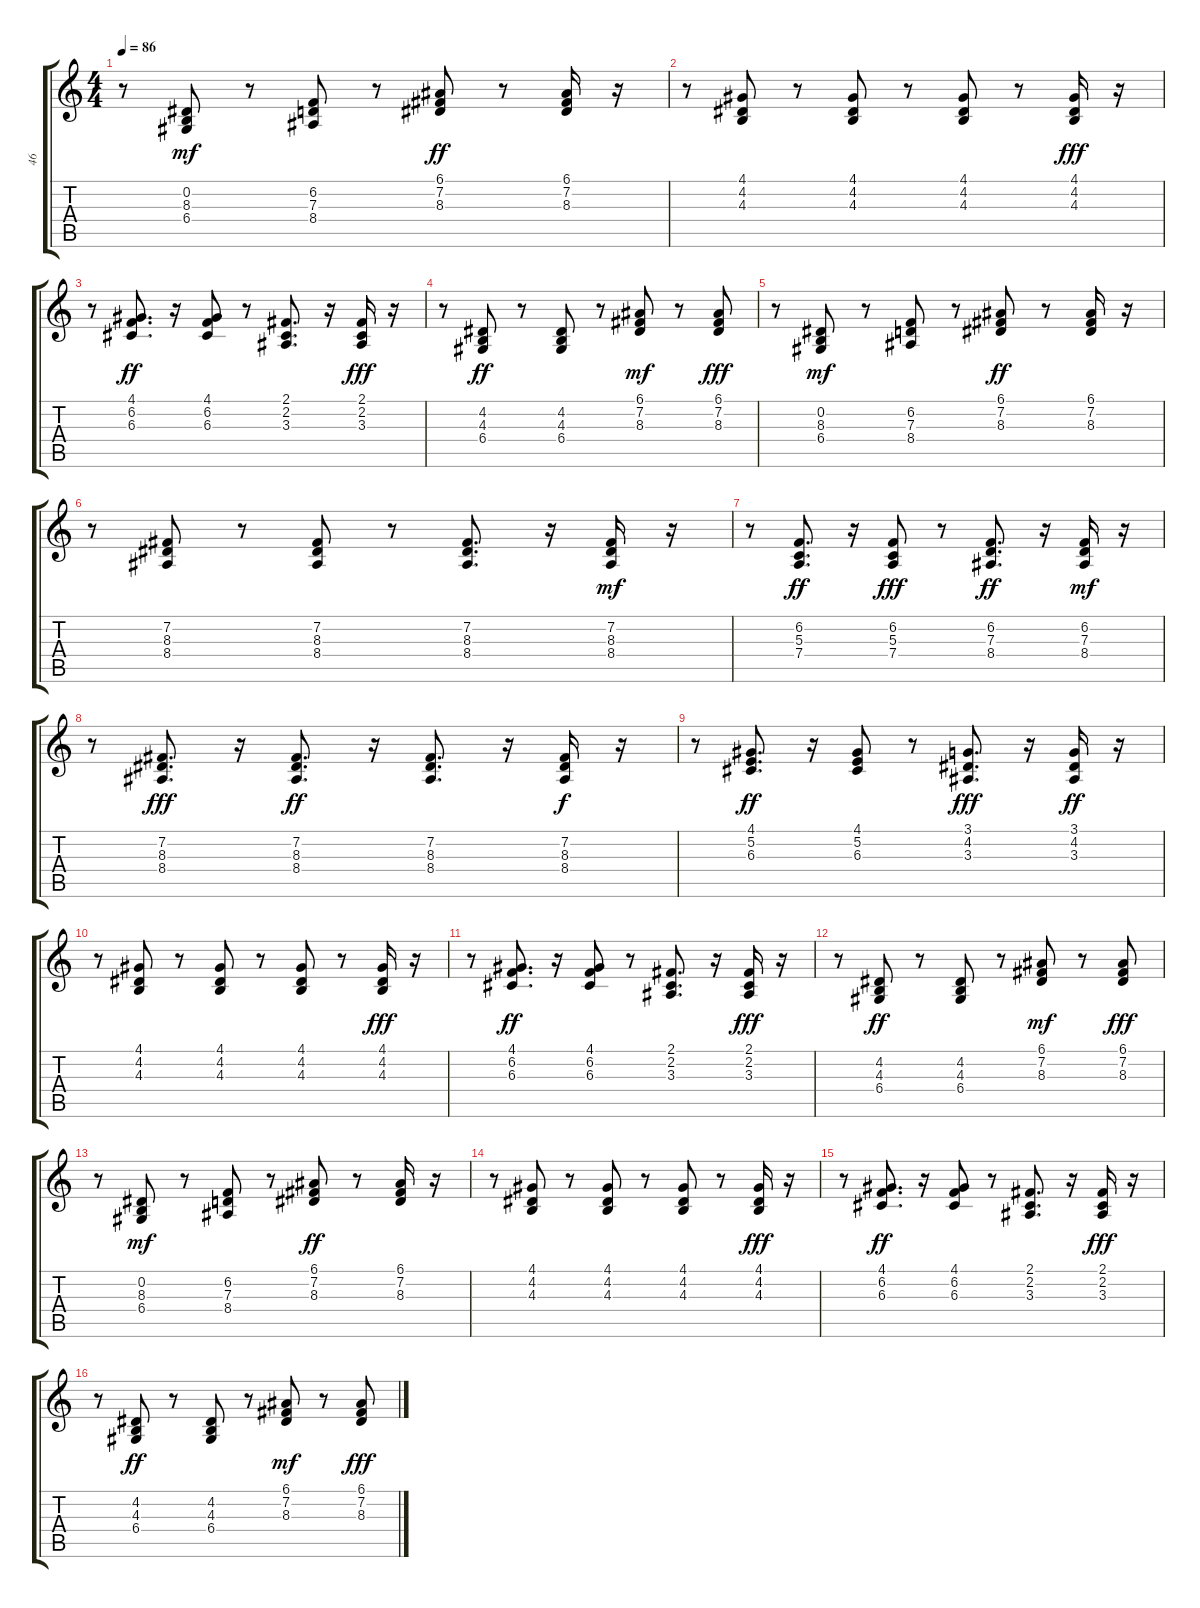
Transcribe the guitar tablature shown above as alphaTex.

\track ("46" "46") {instrument pizzicatostrings}
\staff {score tabs}
\tuning (E4 B3 G3 D3 A2 E2) {hide}
\ts (4 4)
\tempo 86
\clef g2
\ks c
r.8{dy fff} (0.2 8.3 6.4).8{dy mf} r.8 (6.2 7.3 8.4).8 r.8 (6.1 7.2 8.3).8{dy ff} r.8 (6.1 7.2 8.3).16 r.16 |
r.8 (4.1 4.2 4.3).8 r.8 (4.1 4.2 4.3).8 r.8 (4.1 4.2 4.3).8 r.8 (4.1 4.2 4.3).16{dy fff} r.16 |
r.8 (4.1 6.2 6.3).8{d dy ff} r.16 (4.1 6.2 6.3).8 r.8 (2.1 2.2 3.3).8{d} r.16 (2.1 2.2 3.3).16{dy fff} r.16 |
r.8 (4.2 4.3 6.4).8{dy ff} r.8 (4.2 4.3 6.4).8 r.8 (6.1 7.2 8.3).8{dy mf} r.8 (6.1 7.2 8.3).8{dy fff} |
r.8 (0.2 8.3 6.4).8{dy mf} r.8 (6.2 7.3 8.4).8 r.8 (6.1 7.2 8.3).8{dy ff} r.8 (6.1 7.2 8.3).16 r.16 |
r.8 (7.2 8.3 8.4).8 r.8 (7.2 8.3 8.4).8{volume 6} r.8 (7.2 8.3 8.4).8{d} r.16 (7.2 8.3 8.4).16{dy mf} r.16 |
r.8 (6.2 5.3 7.4).8{d dy ff} r.16 (6.2 5.3 7.4).8{dy fff volume 6} r.8 (6.2 7.3 8.4).8{d dy ff} r.16 (6.2 7.3 8.4).16{dy mf} r.16 |
r.8 (7.2 8.3 8.4).8{d dy fff} r.16 (7.2 8.3 8.4).8{d dy ff} r.16 (7.2 8.3 8.4).8{d} r.16 (7.2 8.3 8.4).16{dy f} r.16 |
r.8 (4.1 5.2 6.3).8{d dy ff} r.16 (4.1 5.2 6.3).8 r.8 (3.1 4.2 3.3).8{d dy fff} r.16 (3.1 4.2 3.3).16{dy ff} r.16 |
r.8 (4.1 4.2 4.3).8 r.8 (4.1 4.2 4.3).8 r.8 (4.1 4.2 4.3).8 r.8 (4.1 4.2 4.3).16{dy fff} r.16 |
r.8 (4.1 6.2 6.3).8{d dy ff} r.16 (4.1 6.2 6.3).8 r.8 (2.1 2.2 3.3).8{d} r.16 (2.1 2.2 3.3).16{dy fff} r.16 |
r.8 (4.2 4.3 6.4).8{dy ff} r.8 (4.2 4.3 6.4).8 r.8 (6.1 7.2 8.3).8{dy mf} r.8 (6.1 7.2 8.3).8{dy fff} |
r.8 (0.2 8.3 6.4).8{dy mf} r.8 (6.2 7.3 8.4).8 r.8 (6.1 7.2 8.3).8{dy ff} r.8 (6.1 7.2 8.3).16 r.16 |
r.8 (4.1 4.2 4.3).8 r.8 (4.1 4.2 4.3).8 r.8 (4.1 4.2 4.3).8 r.8 (4.1 4.2 4.3).16{dy fff} r.16 |
r.8 (4.1 6.2 6.3).8{d dy ff} r.16 (4.1 6.2 6.3).8 r.8 (2.1 2.2 3.3).8{d} r.16 (2.1 2.2 3.3).16{dy fff} r.16 |
r.8 (4.2 4.3 6.4).8{dy ff} r.8 (4.2 4.3 6.4).8 r.8 (6.1 7.2 8.3).8{dy mf} r.8 (6.1 7.2 8.3).8{dy fff}
